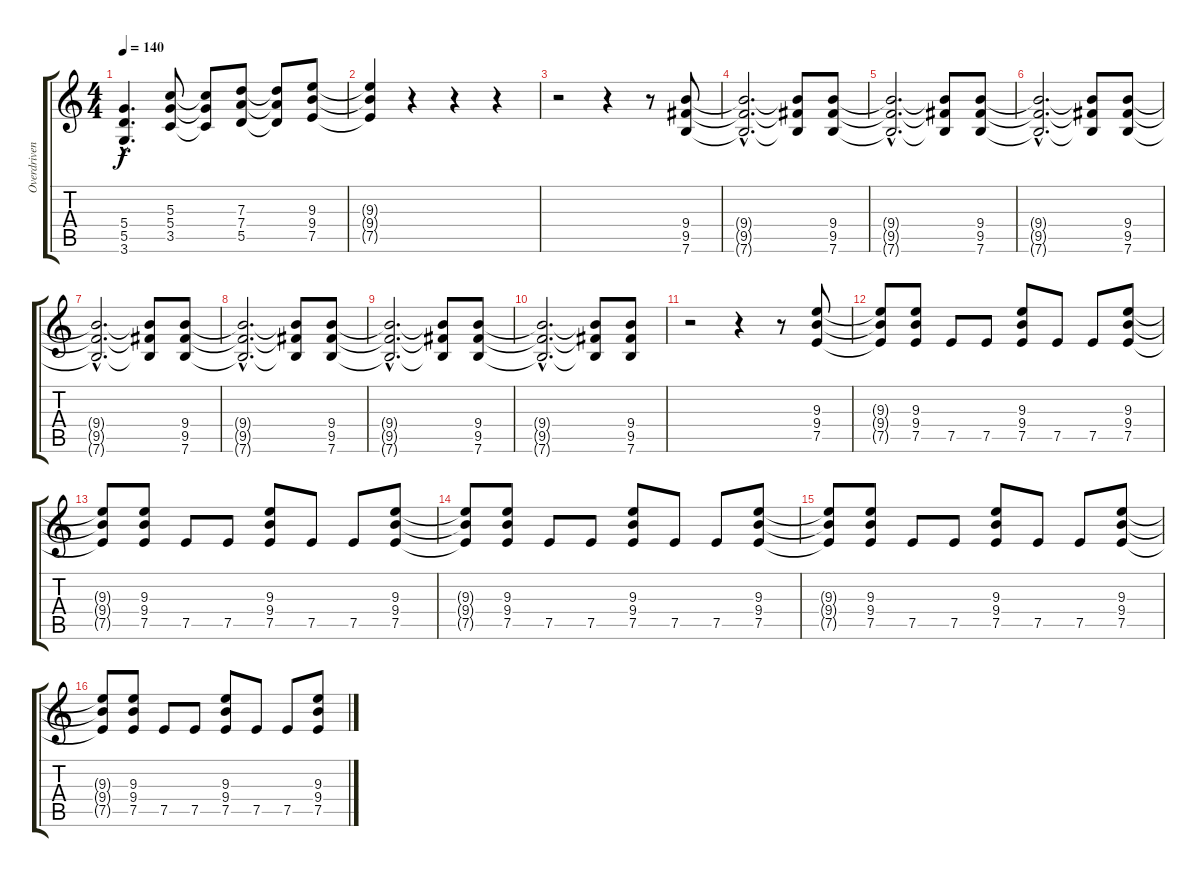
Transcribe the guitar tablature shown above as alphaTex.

\track ("Overdriven Guitar" "Overdriven") {instrument overdrivenguitar}
\staff {score tabs}
\tuning (E4 B3 G3 D3 A2 E2) {hide}
\ts (4 4)
\tempo 140
\clef g2
\ks c
(5.4{hac} 5.5{hac} 3.6{hac}).4{d dy f} (5.3 5.4 3.5).8 (5.3{t} 5.4{t} 3.5{t}).8 (7.3 7.4 5.5).8 (7.3{t} 7.4{t} 5.5{t}).8 (9.3 9.4 7.5).8 |
(9.3{t} 9.4{t} 7.5{t}).4 r.4 r.4 r.4 |
r.2 r.4 r.8 (9.4 9.5 7.6).8 |
(9.4{hac t} 9.5{hac t} 7.6{hac t}).2{d} (9.4{t} 9.5{t} 7.6{t}).8 (9.4 9.5 7.6).8 |
(9.4{hac t} 9.5{hac t} 7.6{hac t}).2{d} (9.4{t} 9.5{t} 7.6{t}).8 (9.4 9.5 7.6).8 |
(9.4{hac t} 9.5{hac t} 7.6{hac t}).2{d} (9.4{t} 9.5{t} 7.6{t}).8 (9.4 9.5 7.6).8 |
(9.4{hac t} 9.5{hac t} 7.6{hac t}).2{d} (9.4{t} 9.5{t} 7.6{t}).8 (9.4 9.5 7.6).8 |
(9.4{hac t} 9.5{hac t} 7.6{hac t}).2{d} (9.4{t} 9.5{t} 7.6{t}).8 (9.4 9.5 7.6).8 |
(9.4{hac t} 9.5{hac t} 7.6{hac t}).2{d} (9.4{t} 9.5{t} 7.6{t}).8 (9.4 9.5 7.6).8 |
(9.4{hac t} 9.5{hac t} 7.6{hac t}).2{d} (9.4{t} 9.5{t} 7.6{t}).8 (9.4 9.5 7.6).8 |
r.2 r.4 r.8 (9.3 9.4 7.5).8 |
(9.3{t} 9.4{t} 7.5{t}).8 (9.3 9.4 7.5).8 7.5.8 7.5.8 (9.3 9.4 7.5).8 7.5.8 7.5.8 (9.3 9.4 7.5).8 |
(9.3{t} 9.4{t} 7.5{t}).8 (9.3 9.4 7.5).8 7.5.8 7.5.8 (9.3 9.4 7.5).8 7.5.8 7.5.8 (9.3 9.4 7.5).8 |
(9.3{t} 9.4{t} 7.5{t}).8 (9.3 9.4 7.5).8 7.5.8 7.5.8 (9.3 9.4 7.5).8 7.5.8 7.5.8 (9.3 9.4 7.5).8 |
(9.3{t} 9.4{t} 7.5{t}).8 (9.3 9.4 7.5).8 7.5.8 7.5.8 (9.3 9.4 7.5).8 7.5.8 7.5.8 (9.3 9.4 7.5).8 |
(9.3{t} 9.4{t} 7.5{t}).8 (9.3 9.4 7.5).8 7.5.8 7.5.8 (9.3 9.4 7.5).8 7.5.8 7.5.8 (9.3 9.4 7.5).8
